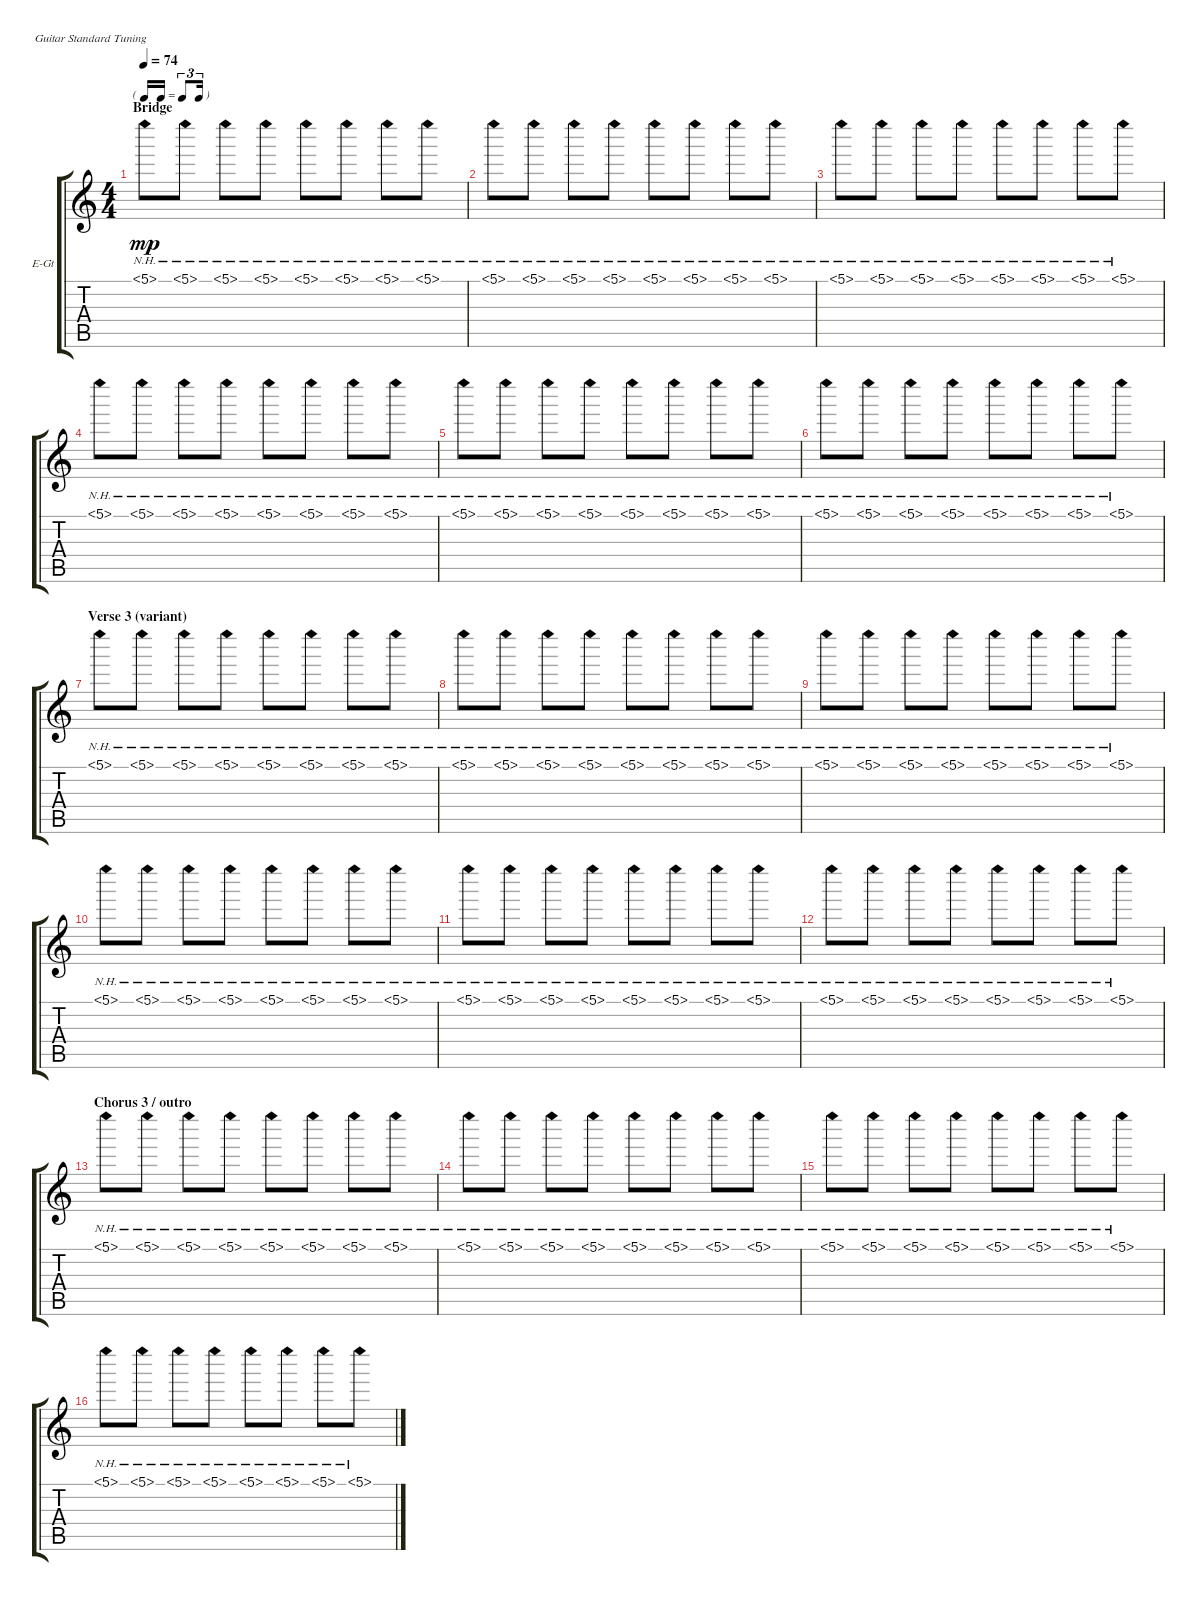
\defaultSystemsLayout 4
\bracketExtendMode groupsimilarinstruments
\firstSystemTrackNameOrientation horizontal
\otherSystemsTrackNameOrientation horizontal
\track ("Guitar 4 (harmonics, clean)" "E-Gt") {instrument electricguitarclean}
\staff {score tabs}
\tuning (E4 B3 G3 D3 A2 E2)
\ts (4 4)
\tf triplet16th
\section ("" "Bridge")
\tempo 74
\clef g2
\ks c
5.1{nh}.8{dy mp} 5.1{nh}.8 5.1{nh}.8 5.1{nh}.8 5.1{nh}.8 5.1{nh}.8 5.1{nh}.8 5.1{nh}.8 |
5.1{nh}.8 5.1{nh}.8 5.1{nh}.8 5.1{nh}.8 5.1{nh}.8 5.1{nh}.8 5.1{nh}.8 5.1{nh}.8 |
5.1{nh}.8 5.1{nh}.8 5.1{nh}.8 5.1{nh}.8 5.1{nh}.8 5.1{nh}.8 5.1{nh}.8 5.1{nh}.8 |
5.1{nh}.8 5.1{nh}.8 5.1{nh}.8 5.1{nh}.8 5.1{nh}.8 5.1{nh}.8 5.1{nh}.8 5.1{nh}.8 |
5.1{nh}.8 5.1{nh}.8 5.1{nh}.8 5.1{nh}.8 5.1{nh}.8 5.1{nh}.8 5.1{nh}.8 5.1{nh}.8 |
5.1{nh}.8 5.1{nh}.8 5.1{nh}.8 5.1{nh}.8 5.1{nh}.8 5.1{nh}.8 5.1{nh}.8 5.1{nh}.8 |
\section ("" "Verse 3 (variant)")
5.1{nh}.8 5.1{nh}.8 5.1{nh}.8 5.1{nh}.8 5.1{nh}.8 5.1{nh}.8 5.1{nh}.8 5.1{nh}.8 |
5.1{nh}.8 5.1{nh}.8 5.1{nh}.8 5.1{nh}.8 5.1{nh}.8 5.1{nh}.8 5.1{nh}.8 5.1{nh}.8 |
5.1{nh}.8 5.1{nh}.8 5.1{nh}.8 5.1{nh}.8 5.1{nh}.8 5.1{nh}.8 5.1{nh}.8 5.1{nh}.8 |
5.1{nh}.8 5.1{nh}.8 5.1{nh}.8 5.1{nh}.8 5.1{nh}.8 5.1{nh}.8 5.1{nh}.8 5.1{nh}.8 |
5.1{nh}.8 5.1{nh}.8 5.1{nh}.8 5.1{nh}.8 5.1{nh}.8 5.1{nh}.8 5.1{nh}.8 5.1{nh}.8 |
5.1{nh}.8 5.1{nh}.8 5.1{nh}.8 5.1{nh}.8 5.1{nh}.8 5.1{nh}.8 5.1{nh}.8 5.1{nh}.8 |
\section ("" "Chorus 3 / outro")
5.1{nh}.8 5.1{nh}.8 5.1{nh}.8 5.1{nh}.8 5.1{nh}.8 5.1{nh}.8 5.1{nh}.8 5.1{nh}.8 |
5.1{nh}.8 5.1{nh}.8 5.1{nh}.8 5.1{nh}.8 5.1{nh}.8 5.1{nh}.8 5.1{nh}.8 5.1{nh}.8 |
5.1{nh}.8 5.1{nh}.8 5.1{nh}.8 5.1{nh}.8 5.1{nh}.8 5.1{nh}.8 5.1{nh}.8 5.1{nh}.8 |
5.1{nh}.8 5.1{nh}.8 5.1{nh}.8 5.1{nh}.8 5.1{nh}.8 5.1{nh}.8 5.1{nh}.8 5.1{nh}.8
